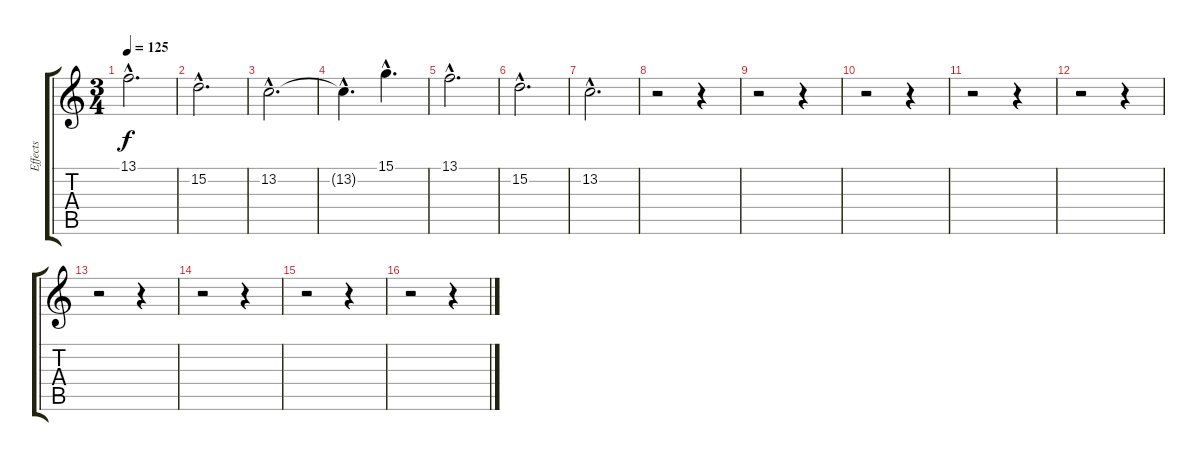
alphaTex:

\track ("Effects" "Effects") {instrument fx6goblins}
\staff {score tabs}
\tuning (E4 B3 G3 D3 A2 E2) {hide}
\ts (3 4)
\tempo 125
\clef g2
\ks c
13.1{hac}.2{d dy f} |
15.2{hac}.2{d} |
13.2{hac}.2{d} |
13.2{hac t}.4{d} 15.1{hac}.4{d} |
13.1{hac}.2{d} |
15.2{hac}.2{d} |
13.2{hac}.2{d} |
r.2 r.4 |
r.2 r.4 |
r.2 r.4 |
r.2 r.4 |
r.2 r.4 |
r.2 r.4 |
r.2 r.4 |
r.2 r.4 |
r.2 r.4
